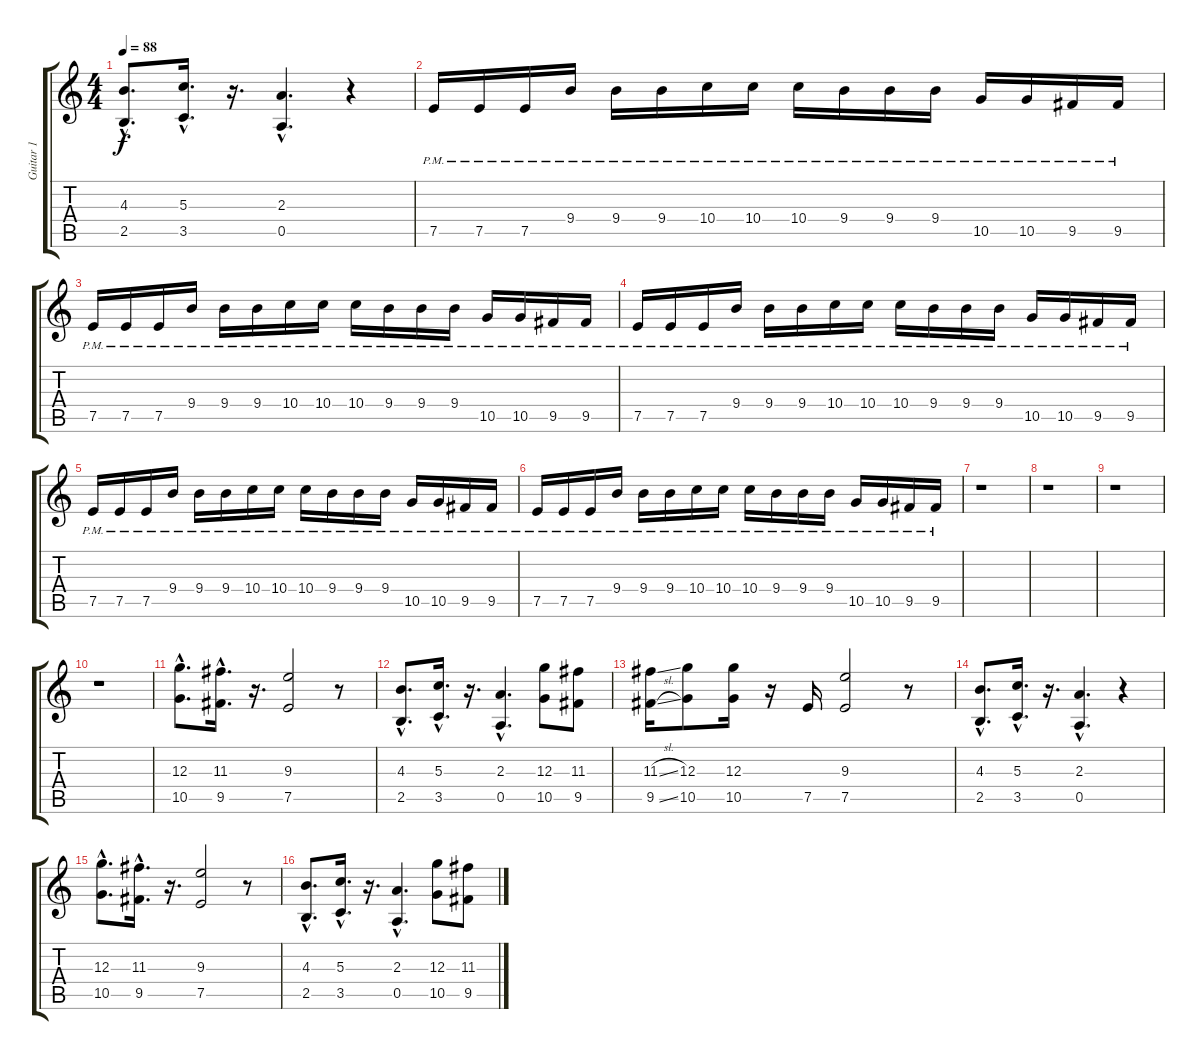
\track ("Guitar 1" "Guitar 1") {instrument distortionguitar}
\staff {score tabs}
\tuning (E4 B3 G3 D3 A2 E2) {hide}
\ts (4 4)
\tempo 88
\clef g2
\ks c
(4.3{hac} 2.5{hac}).8{d dy f} (5.3{hac} 3.5{hac}).16{d} r.16{d} (2.3{hac} 0.5{hac}).4{d} r.4 |
7.5{pm}.16 7.5{pm}.16 7.5{pm}.16 9.4{pm}.16 9.4{pm}.16 9.4{pm}.16 10.4{pm}.16 10.4{pm}.16 10.4{pm}.16 9.4{pm}.16 9.4{pm}.16 9.4{pm}.16 10.5{pm}.16 10.5{pm}.16 9.5{pm}.16 9.5{pm}.16 |
7.5{pm}.16 7.5{pm}.16 7.5{pm}.16 9.4{pm}.16 9.4{pm}.16 9.4{pm}.16 10.4{pm}.16 10.4{pm}.16 10.4{pm}.16 9.4{pm}.16 9.4{pm}.16 9.4{pm}.16 10.5{pm}.16 10.5{pm}.16 9.5{pm}.16 9.5{pm}.16 |
7.5{pm}.16 7.5{pm}.16 7.5{pm}.16 9.4{pm}.16 9.4{pm}.16 9.4{pm}.16 10.4{pm}.16 10.4{pm}.16 10.4{pm}.16 9.4{pm}.16 9.4{pm}.16 9.4{pm}.16 10.5{pm}.16 10.5{pm}.16 9.5{pm}.16 9.5{pm}.16 |
7.5{pm}.16 7.5{pm}.16 7.5{pm}.16 9.4{pm}.16 9.4{pm}.16 9.4{pm}.16 10.4{pm}.16 10.4{pm}.16 10.4{pm}.16 9.4{pm}.16 9.4{pm}.16 9.4{pm}.16 10.5{pm}.16 10.5{pm}.16 9.5{pm}.16 9.5{pm}.16 |
7.5{pm}.16 7.5{pm}.16 7.5{pm}.16 9.4{pm}.16 9.4{pm}.16 9.4{pm}.16 10.4{pm}.16 10.4{pm}.16 10.4{pm}.16 9.4{pm}.16 9.4{pm}.16 9.4{pm}.16 10.5{pm}.16 10.5{pm}.16 9.5{pm}.16 9.5{pm}.16 |
r.1 |
r.1 |
r.1 |
r.1 |
(12.3{hac} 10.5{hac}).8{d} (11.3{hac} 9.5{hac}).16{d} r.16{d} (9.3 7.5).2 r.8 |
(4.3{hac} 2.5{hac}).8{d} (5.3{hac} 3.5{hac}).16{d} r.16{d} (2.3{hac} 0.5{hac}).4{d} (12.3 10.5).8 (11.3 9.5).8 |
(11.3{sl} 9.5{sl}).16 (12.3 10.5).8 (12.3 10.5).16 r.16 7.5.16 (9.3 7.5).2 r.8 |
(4.3{hac} 2.5{hac}).8{d} (5.3{hac} 3.5{hac}).16{d} r.16{d} (2.3{hac} 0.5{hac}).4{d} r.4 |
(12.3{hac} 10.5{hac}).8{d} (11.3{hac} 9.5{hac}).16{d} r.16{d} (9.3 7.5).2 r.8 |
(4.3{hac} 2.5{hac}).8{d} (5.3{hac} 3.5{hac}).16{d} r.16{d} (2.3{hac} 0.5{hac}).4{d} (12.3 10.5).8 (11.3 9.5).8
